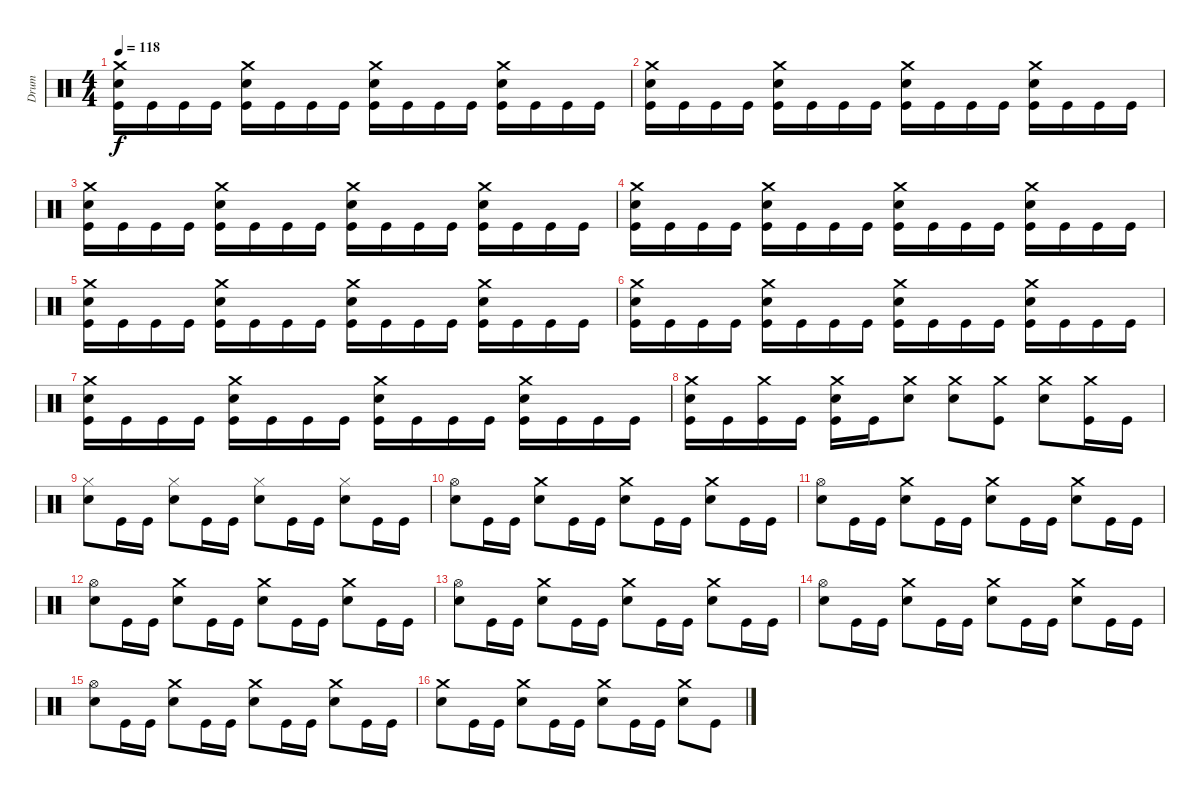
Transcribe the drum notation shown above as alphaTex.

\track ("Drum" "Drum") {instrument percussion}
\staff {score}
\articulation defaults
\ts (4 4)
\tempo 118
\clef neutral
\ks c
("Kick (hit)" "Electric Snare (hit)" "Crash medium (hit)").16{dy f} "Kick (hit)".16 "Kick (hit)".16 "Kick (hit)".16 ("Kick (hit)" "Electric Snare (hit)" "Crash medium (hit)").16 "Kick (hit)".16 "Kick (hit)".16 "Kick (hit)".16 ("Kick (hit)" "Electric Snare (hit)" "Crash medium (hit)").16 "Kick (hit)".16 "Kick (hit)".16 "Kick (hit)".16 ("Kick (hit)" "Electric Snare (hit)" "Crash medium (hit)").16 "Kick (hit)".16 "Kick (hit)".16 "Kick (hit)".16 |
("Kick (hit)" "Electric Snare (hit)" "Crash medium (hit)").16 "Kick (hit)".16 "Kick (hit)".16 "Kick (hit)".16 ("Kick (hit)" "Electric Snare (hit)" "Crash medium (hit)").16 "Kick (hit)".16 "Kick (hit)".16 "Kick (hit)".16 ("Kick (hit)" "Electric Snare (hit)" "Crash medium (hit)").16 "Kick (hit)".16 "Kick (hit)".16 "Kick (hit)".16 ("Kick (hit)" "Electric Snare (hit)" "Crash medium (hit)").16 "Kick (hit)".16 "Kick (hit)".16 "Kick (hit)".16 |
("Kick (hit)" "Electric Snare (hit)" "Crash medium (hit)").16 "Kick (hit)".16 "Kick (hit)".16 "Kick (hit)".16 ("Kick (hit)" "Electric Snare (hit)" "Crash medium (hit)").16 "Kick (hit)".16 "Kick (hit)".16 "Kick (hit)".16 ("Kick (hit)" "Electric Snare (hit)" "Crash medium (hit)").16 "Kick (hit)".16 "Kick (hit)".16 "Kick (hit)".16 ("Kick (hit)" "Electric Snare (hit)" "Crash medium (hit)").16 "Kick (hit)".16 "Kick (hit)".16 "Kick (hit)".16 |
("Kick (hit)" "Electric Snare (hit)" "Crash medium (hit)").16 "Kick (hit)".16 "Kick (hit)".16 "Kick (hit)".16 ("Kick (hit)" "Electric Snare (hit)" "Crash medium (hit)").16 "Kick (hit)".16 "Kick (hit)".16 "Kick (hit)".16 ("Kick (hit)" "Electric Snare (hit)" "Crash medium (hit)").16 "Kick (hit)".16 "Kick (hit)".16 "Kick (hit)".16 ("Kick (hit)" "Electric Snare (hit)" "Crash medium (hit)").16 "Kick (hit)".16 "Kick (hit)".16 "Kick (hit)".16 |
("Kick (hit)" "Electric Snare (hit)" "Crash medium (hit)").16 "Kick (hit)".16 "Kick (hit)".16 "Kick (hit)".16 ("Kick (hit)" "Electric Snare (hit)" "Crash medium (hit)").16 "Kick (hit)".16 "Kick (hit)".16 "Kick (hit)".16 ("Kick (hit)" "Electric Snare (hit)" "Crash medium (hit)").16 "Kick (hit)".16 "Kick (hit)".16 "Kick (hit)".16 ("Kick (hit)" "Electric Snare (hit)" "Crash medium (hit)").16 "Kick (hit)".16 "Kick (hit)".16 "Kick (hit)".16 |
("Kick (hit)" "Electric Snare (hit)" "Crash medium (hit)").16 "Kick (hit)".16 "Kick (hit)".16 "Kick (hit)".16 ("Kick (hit)" "Electric Snare (hit)" "Crash medium (hit)").16 "Kick (hit)".16 "Kick (hit)".16 "Kick (hit)".16 ("Kick (hit)" "Electric Snare (hit)" "Crash medium (hit)").16 "Kick (hit)".16 "Kick (hit)".16 "Kick (hit)".16 ("Kick (hit)" "Electric Snare (hit)" "Crash medium (hit)").16 "Kick (hit)".16 "Kick (hit)".16 "Kick (hit)".16 |
("Kick (hit)" "Electric Snare (hit)" "Crash medium (hit)").16 "Kick (hit)".16 "Kick (hit)".16 "Kick (hit)".16 ("Kick (hit)" "Electric Snare (hit)" "Crash medium (hit)").16 "Kick (hit)".16 "Kick (hit)".16 "Kick (hit)".16 ("Kick (hit)" "Electric Snare (hit)" "Crash medium (hit)").16 "Kick (hit)".16 "Kick (hit)".16 "Kick (hit)".16 ("Kick (hit)" "Electric Snare (hit)" "Crash medium (hit)").16 "Kick (hit)".16 "Kick (hit)".16 "Kick (hit)".16 |
("Kick (hit)" "Electric Snare (hit)" "Crash medium (hit)").16 "Kick (hit)".16 ("Kick (hit)" "Crash medium (hit)").16 "Kick (hit)".16 ("Kick (hit)" "Electric Snare (hit)" "Crash medium (hit)").16 "Kick (hit)".16 ("Electric Snare (hit)" "Crash medium (hit)").8 ("Electric Snare (hit)" "Crash medium (hit)").8 ("Kick (hit)" "Crash medium (hit)").8 ("Electric Snare (hit)" "Crash medium (hit)").8 ("Kick (hit)" "Crash medium (hit)").16 "Kick (hit)".16 |
("Electric Snare (hit)" "Hi-Hat (closed)").8 "Kick (hit)".16 "Kick (hit)".16 ("Electric Snare (hit)" "Hi-Hat (closed)").8 "Kick (hit)".16 "Kick (hit)".16 ("Electric Snare (hit)" "Hi-Hat (closed)").8 "Kick (hit)".16 "Kick (hit)".16 ("Electric Snare (hit)" "Hi-Hat (closed)").8 "Kick (hit)".16 "Kick (hit)".16 |
("Electric Snare (hit)" "Hi-Hat (open)").8 "Kick (hit)".16 "Kick (hit)".16 ("Electric Snare (hit)" "Crash medium (hit)").8 "Kick (hit)".16 "Kick (hit)".16 ("Electric Snare (hit)" "Crash medium (hit)").8 "Kick (hit)".16 "Kick (hit)".16 ("Electric Snare (hit)" "Crash medium (hit)").8 "Kick (hit)".16 "Kick (hit)".16 |
("Electric Snare (hit)" "Hi-Hat (open)").8 "Kick (hit)".16 "Kick (hit)".16 ("Electric Snare (hit)" "Crash medium (hit)").8 "Kick (hit)".16 "Kick (hit)".16 ("Electric Snare (hit)" "Crash medium (hit)").8 "Kick (hit)".16 "Kick (hit)".16 ("Electric Snare (hit)" "Crash medium (hit)").8 "Kick (hit)".16 "Kick (hit)".16 |
("Electric Snare (hit)" "Hi-Hat (open)").8 "Kick (hit)".16 "Kick (hit)".16 ("Electric Snare (hit)" "Crash medium (hit)").8 "Kick (hit)".16 "Kick (hit)".16 ("Electric Snare (hit)" "Crash medium (hit)").8 "Kick (hit)".16 "Kick (hit)".16 ("Electric Snare (hit)" "Crash medium (hit)").8 "Kick (hit)".16 "Kick (hit)".16 |
("Electric Snare (hit)" "Hi-Hat (open)").8 "Kick (hit)".16 "Kick (hit)".16 ("Electric Snare (hit)" "Crash medium (hit)").8 "Kick (hit)".16 "Kick (hit)".16 ("Electric Snare (hit)" "Crash medium (hit)").8 "Kick (hit)".16 "Kick (hit)".16 ("Electric Snare (hit)" "Crash medium (hit)").8 "Kick (hit)".16 "Kick (hit)".16 |
("Electric Snare (hit)" "Hi-Hat (open)").8 "Kick (hit)".16 "Kick (hit)".16 ("Electric Snare (hit)" "Crash medium (hit)").8 "Kick (hit)".16 "Kick (hit)".16 ("Electric Snare (hit)" "Crash medium (hit)").8 "Kick (hit)".16 "Kick (hit)".16 ("Electric Snare (hit)" "Crash medium (hit)").8 "Kick (hit)".16 "Kick (hit)".16 |
("Electric Snare (hit)" "Hi-Hat (open)").8 "Kick (hit)".16 "Kick (hit)".16 ("Electric Snare (hit)" "Crash medium (hit)").8 "Kick (hit)".16 "Kick (hit)".16 ("Electric Snare (hit)" "Crash medium (hit)").8 "Kick (hit)".16 "Kick (hit)".16 ("Electric Snare (hit)" "Crash medium (hit)").8 "Kick (hit)".16 "Kick (hit)".16 |
("Electric Snare (hit)" "Crash medium (hit)").8 "Kick (hit)".16 "Kick (hit)".16 ("Electric Snare (hit)" "Crash medium (hit)").8 "Kick (hit)".16 "Kick (hit)".16 ("Electric Snare (hit)" "Crash medium (hit)").8 "Kick (hit)".16 "Kick (hit)".16 ("Electric Snare (hit)" "Crash medium (hit)").8 "Kick (hit)".8
